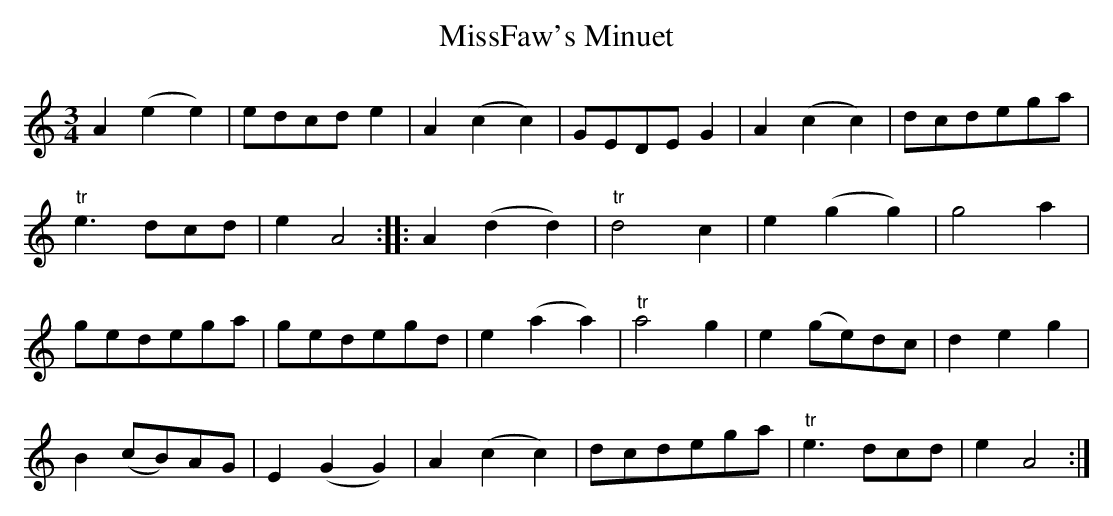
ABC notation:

X:1
T:MissFaw's Minuet
M:3/4
L:1/8
K:AMinor
A2 (e2e2) | edcd e2 | A2 (c2c2) | GEDE G2 | A2 (c2c2) | dcdega |
"tr"e3 dcd | e2 A4 :: A2 (d2d2) | "tr"d4 c2 | e2(g2g2) | g4 a2 |
  gedega |gedegd | e2 (a2a2) | "tr"a4 g2 | e2 (ge)dc | d2e2g2 |
B2 (cB)AG | E2(G2G2) | A2 (c2c2) | dcdega | "tr"e3dcd | e2 A4 :|
